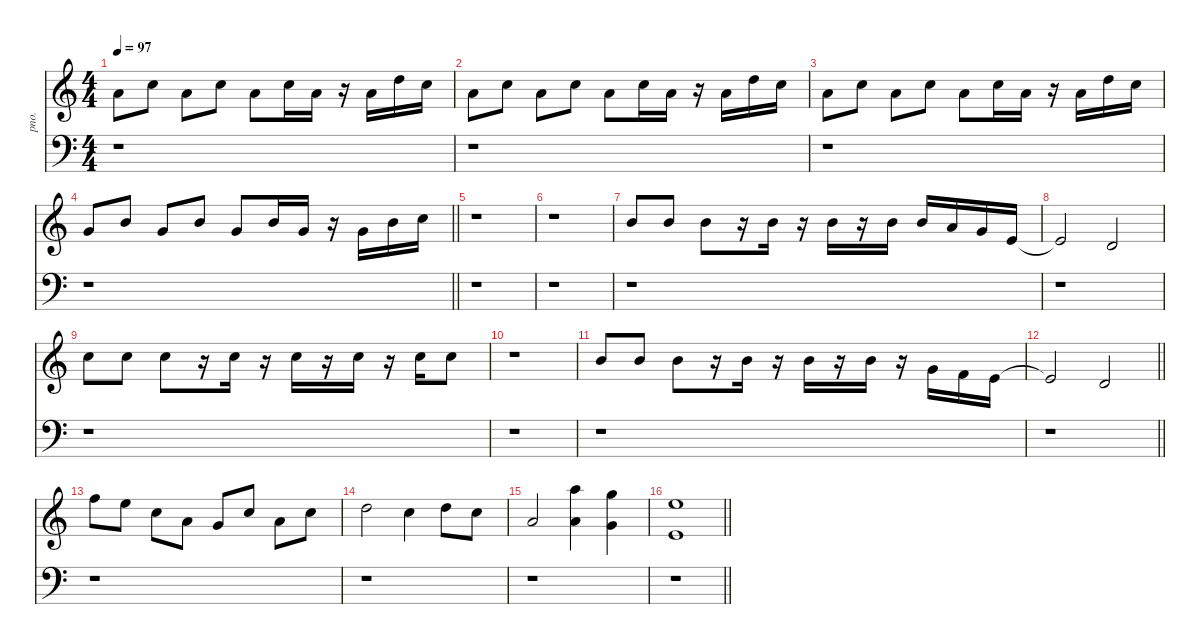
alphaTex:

\defaultSystemsLayout 4
\hideDynamics
\bracketExtendMode nobrackets
\track ("Acoustic Piano" "pno.") {instrument acousticgrandpiano}
\staff {score}
\tuning (E4 B3 G3 D3 A2 E2)
\ts (4 4)
\tempo 97
\clef g2
\ks c
5.1.8{dy mf beam Down} 8.1.8{beam Down} 5.1.8{beam Down} 8.1.8{beam Down} 5.1.8{beam Down} 8.1.16{beam Down} 5.1.16{beam Down} r.16{beam Down} 5.1.16{beam Down} 10.1.16{beam Down} 8.1.16{beam Down} |
5.1.8{beam Down} 8.1.8{beam Down} 5.1.8{beam Down} 8.1.8{beam Down} 5.1.8{beam Down} 8.1.16{beam Down} 5.1.16{beam Down} r.16{beam Down} 5.1.16{beam Down} 10.1.16{beam Down} 8.1.16{beam Down} |
5.1.8{beam Down} 8.1.8{beam Down} 5.1.8{beam Down} 8.1.8{beam Down} 5.1.8{beam Down} 8.1.16{beam Down} 5.1.16{beam Down} r.16{beam Down} 5.1.16{beam Down} 10.1.16{beam Down} 8.1.16{beam Down} |
\barLineRight lightlight
3.1.8{beam Up} 7.1.8{beam Up} 3.1.8{beam Up} 7.1.8{beam Up} 8.2.8{beam Up} 7.1.16{beam Up} 3.1.16{beam Up} r.16{beam Down} 3.1.16{beam Up} 7.1.16{beam Up} 8.1.16{beam Up} |
r.1{beam Down} |
r.1{beam Down} |
7.1.8{beam Up} 7.1.8{beam Up} 7.1.8{beam Down} r.16{beam Down} 7.1.16{beam Down} r.16{beam Down} 7.1.16{beam Down} r.16{beam Down} 7.1.16{beam Down} 7.1.16{beam Up} 5.1.16{beam Up} 3.1.16{beam Up} 0.1.16{beam Up} |
0.1{t}.2{beam Up} 3.2.2{beam Up} |
8.1.8{beam Down} 8.1.8{beam Down} 8.1.8{beam Down} r.16{beam Down} 8.1.16{beam Down} r.16{beam Down} 8.1.16{beam Down} r.16{beam Down} 8.1.16{beam Down} r.16{beam Down} 8.1.16{beam Down} 8.1.8{beam Down} |
r.1{beam Down} |
7.1.8{beam Up} 7.1.8{beam Up} 7.1.8{beam Down} r.16{beam Down} 7.1.16{beam Down} r.16{beam Down} 7.1.16{beam Down} r.16{beam Down} 7.1.16{beam Down} r.16{beam Down} 3.1.16{beam Up} 1.1.16{beam Up} 0.1.16{beam Up} |
\barLineRight lightlight
0.1{t}.2{beam Up} 3.2.2{beam Up} |
13.1.8{beam Down} 12.1.8{beam Down} 8.1.8{beam Down} 5.1.8{beam Down} 3.1.8{beam Up} 8.1.8{beam Up} 5.1.8{beam Down} 8.1.8{beam Down} |
10.1.2{beam Down} 8.1.4{beam Down} 10.1.8{beam Down} 8.1.8{beam Down} |
5.1.2{beam Up} (17.1 14.3).4{beam Down} (15.1 12.3).4{beam Down} |
\barLineRight lightlight
(12.1 9.3).1{beam Up}
\staff {score}
\tuning (G2 D2 A1 E1 B0)
\clef f4
\ottava regular
\simile none
\ks c
r.1{dy mf beam Down} |
r.1{beam Down} |
r.1{beam Down} |
\barLineRight lightlight
r.1{beam Down} |
r.1{beam Down} |
r.1{beam Down} |
r.1{beam Down} |
r.1{beam Down} |
r.1{beam Down} |
r.1{beam Down} |
r.1{beam Down} |
\barLineRight lightlight
r.1{beam Down} |
r.1{beam Down} |
r.1{beam Down} |
r.1{beam Down} |
\barLineRight lightlight
r.1{beam Down}
